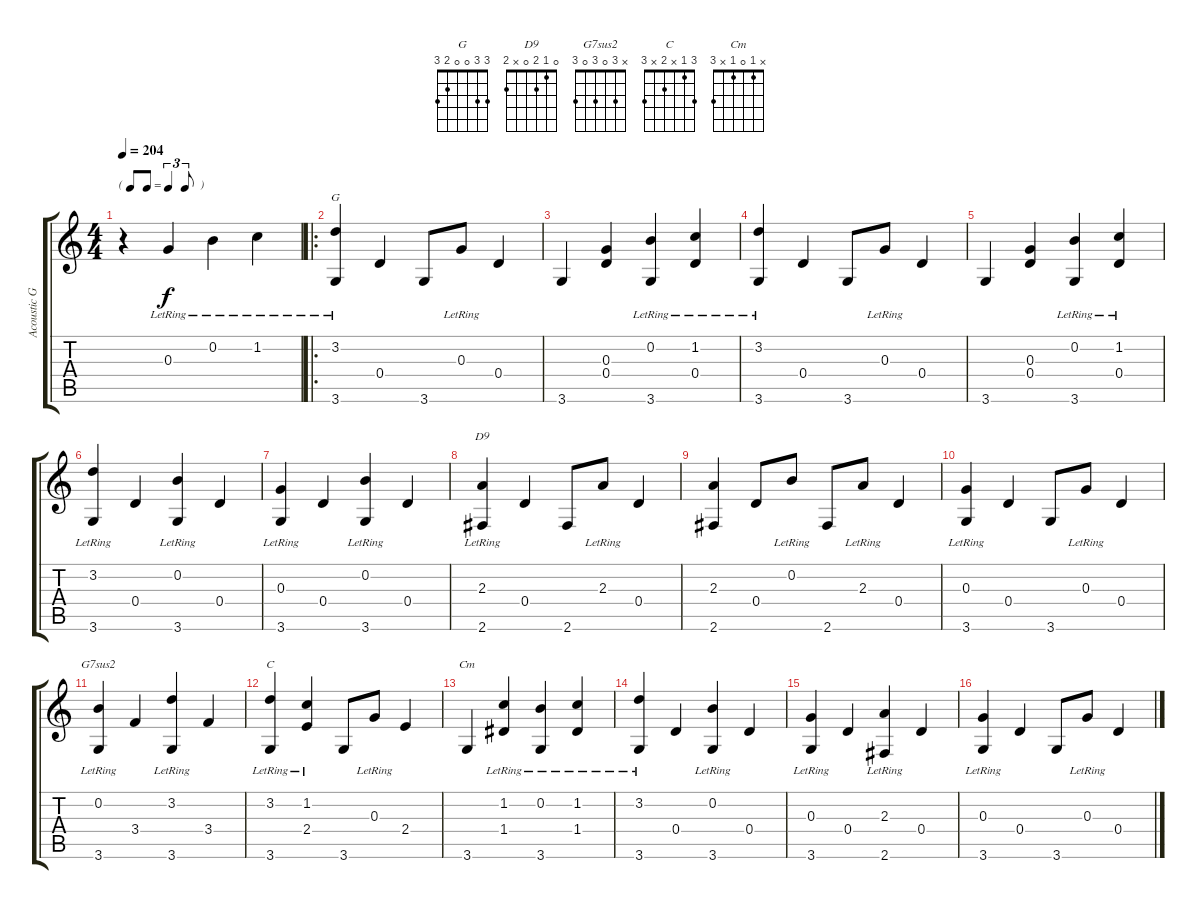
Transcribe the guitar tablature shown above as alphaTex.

\track ("Acoustic Guitar" "Acoustic G") {instrument acousticguitarsteel}
\staff {score tabs}
\tuning (E4 B3 G3 D3 A2 E2) {hide}
\chord ("G" 3 3 0 0 2 3)
\chord ("D9" 0 1 2 0 x 2)
\chord ("G7sus2" x 3 0 3 0 3)
\chord ("C" 3 1 x 2 x 3)
\chord ("Cm" x 1 0 1 x 3)
\ts (4 4)
\tf triplet8th
\tempo 204
\clef g2
\ks c
r.4{dy f instrument acousticguitarsteel} 0.3{lr}.4 0.2{lr}.4 1.2{lr}.4 |
\ro
(3.2{lr} 3.6).4{ch "G"} 0.4.4 3.6.8 0.3{lr}.8 0.4.4 |
3.6.4 (0.3 0.4).4 (0.2{lr} 3.6).4 (1.2{lr} 0.4).4 |
(3.2{lr} 3.6).4 0.4.4 3.6.8 0.3{lr}.8 0.4.4 |
3.6.4 (0.3 0.4).4 (0.2{lr} 3.6).4 (1.2{lr} 0.4).4 |
(3.2{lr} 3.6).4 0.4.4 (0.2{lr} 3.6).4 0.4.4 |
(0.3{lr} 3.6).4 0.4.4 (0.2{lr} 3.6).4 0.4.4 |
(2.3{lr} 2.6).4{ch "D9"} 0.4.4 2.6.8 2.3{lr}.8 0.4.4 |
(2.3 2.6).4 0.4.8 0.2{lr}.8 2.6.8 2.3{lr}.8 0.4.4 |
(0.3{lr} 3.6).4 0.4.4 3.6.8 0.3{lr}.8 0.4.4 |
(0.2{lr} 3.6).4{ch "G7sus2"} 3.4.4 (3.2{lr} 3.6).4 3.4.4 |
(3.2{lr} 3.6).4{ch "C"} (1.2{lr} 2.4).4 3.6.8 0.3{lr}.8 2.4.4 |
3.6.4{ch "Cm"} (1.2{lr} 1.4).4 (0.2{lr} 3.6).4 (1.2{lr} 1.4).4 |
(3.2{lr} 3.6).4 0.4.4 (0.2{lr} 3.6).4 0.4.4 |
(0.3{lr} 3.6).4 0.4.4 (2.3{lr} 2.6).4 0.4.4 |
(0.3{lr} 3.6).4 0.4.4 3.6.8 0.3{lr}.8 0.4.4
